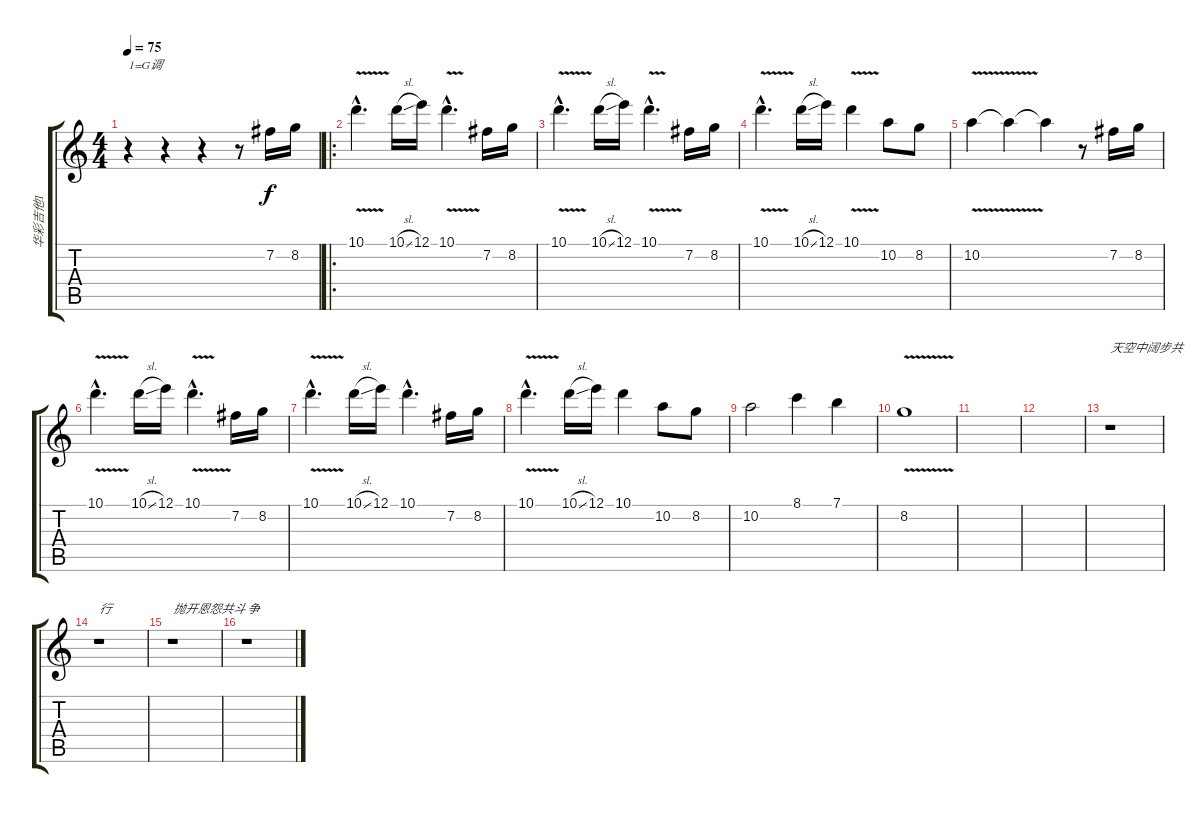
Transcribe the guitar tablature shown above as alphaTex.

\track ("华彩吉他1" "华彩吉他1") {instrument distortionguitar}
\staff {score tabs}
\tuning (E4 B3 G3 D3 A2 E2) {hide}
\ts (4 4)
\tempo 75
\clef g2
\ks c
r.4{txt "1=G调" dy f instrument distortionguitar} r.4 r.4 r.8 7.2.16 8.2.16 |
\ro
10.1{v hac}.4{d} 10.1{sl}.16 12.1.16 10.1{v hac}.4{d} 7.2.16 8.2.16 |
10.1{v hac}.4{d} 10.1{sl}.16 12.1.16 10.1{v hac}.4{d} 7.2.16 8.2.16 |
10.1{v hac}.4{d} 10.1{sl}.16 12.1.16 10.1{v}.4 10.2.8 8.2.8 |
10.2{v}.4 10.2{t}.4 10.2{t}.4 r.8 7.2.16 8.2.16 |
10.1{v hac}.4{d} 10.1{sl}.16 12.1.16 10.1{v hac}.4{d} 7.2.16 8.2.16 |
10.1{v hac}.4{d} 10.1{sl}.16 12.1.16 10.1{hac}.4{d} 7.2.16 8.2.16 |
10.1{v hac}.4{d} 10.1{sl}.16 12.1.16 10.1.4 10.2.8 8.2.8 |
10.2.2 8.1.4 7.1.4 |
8.2{v}.1 |
|
|
r.1{txt "天空中阔步共"} |
r.1{txt "行"} |
r.1{txt "抛开恩怨共斗"} |
r.1{txt "争"}
